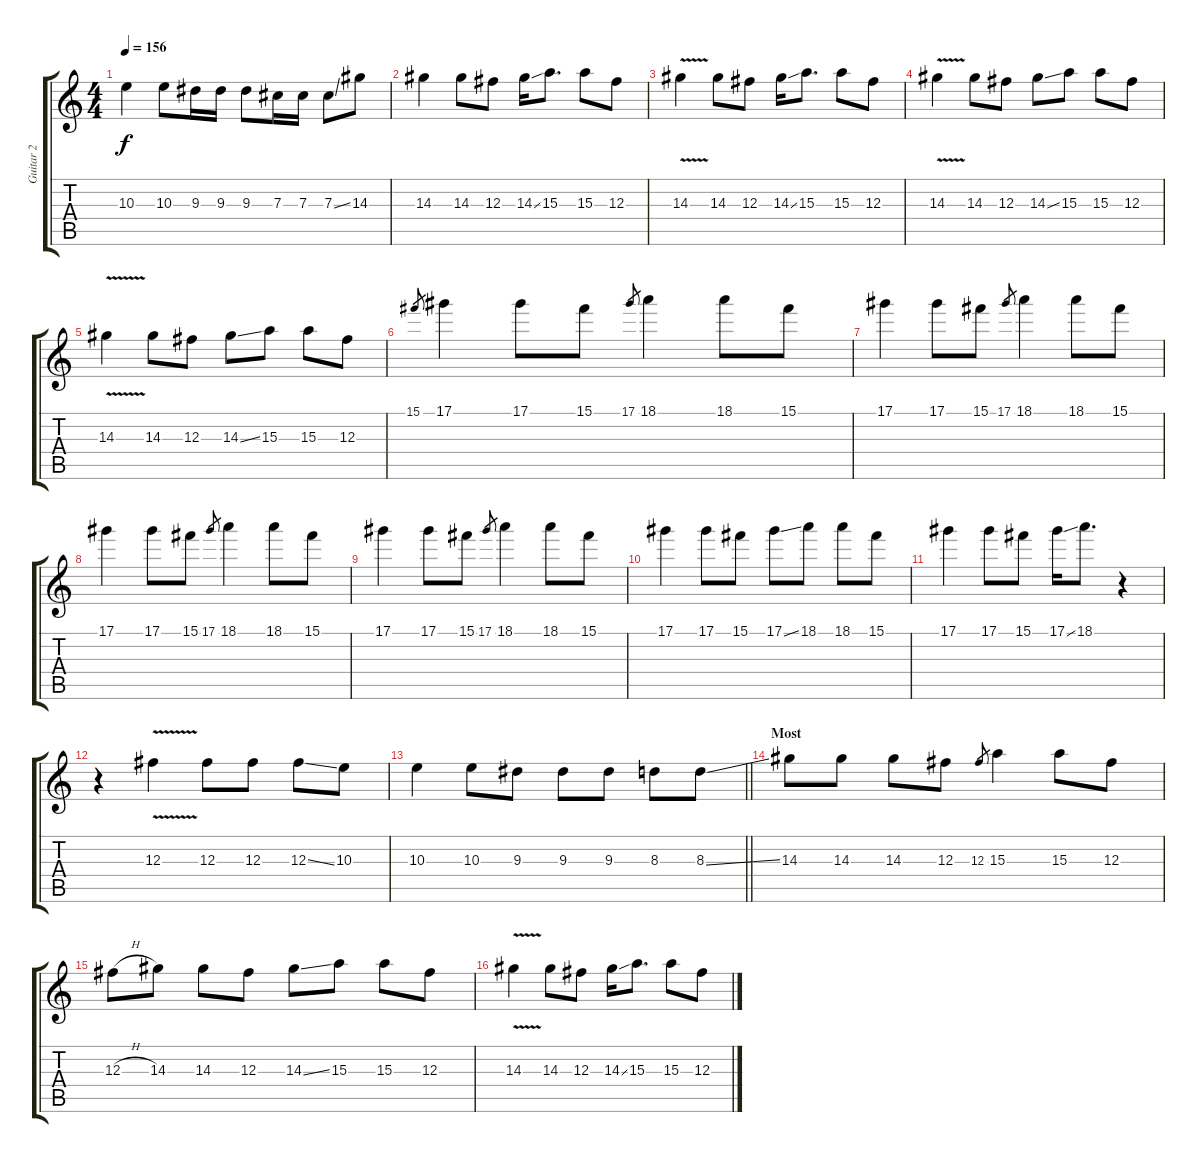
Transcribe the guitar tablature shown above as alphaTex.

\track ("Guitar 2" "Guitar 2") {instrument distortionguitar}
\staff {score tabs}
\tuning (Eb4 Bb3 Gb3 Db3 Ab2 Eb2) {hide}
\ts (4 4)
\tempo 156
\clef g2
\ks c
10.3.4{dy f} 10.3.8 9.3.16 9.3.16 9.3.8 7.3.16 7.3.16 7.3{ss}.8 14.3.8 |
14.3.4 14.3.8 12.3.8 14.3{ss}.16 15.3.8{d} 15.3.8 12.3.8 |
14.3{v}.4 14.3.8 12.3.8 14.3{ss}.16 15.3.8{d} 15.3.8 12.3.8 |
14.3{v}.4 14.3.8 12.3.8 14.3{ss}.8 15.3.8 15.3.8 12.3.8 |
14.3{v}.4 14.3.8 12.3.8 14.3{ss}.8 15.3.8 15.3.8 12.3.8 |
15.1.8{gr} 17.1.4 17.1.8 15.1.8 17.1.8{gr} 18.1.4 18.1.8 15.1.8 |
17.1.4 17.1.8 15.1.8 17.1.8{gr} 18.1.4 18.1.8 15.1.8 |
17.1.4 17.1.8 15.1.8 17.1.8{gr} 18.1.4 18.1.8 15.1.8 |
17.1.4 17.1.8 15.1.8 17.1.8{gr} 18.1.4 18.1.8 15.1.8 |
17.1.4 17.1.8 15.1.8 17.1{ss}.8 18.1.8 18.1.8 15.1.8 |
17.1.4 17.1.8 15.1.8 17.1{ss}.16 18.1.8{d} r.4 |
r.4 12.3{v}.4 12.3.8 12.3.8 12.3{ss}.8 10.3.8 |
\barLineRight lightlight
10.3.4 10.3.8 9.3.8 9.3.8 9.3.8 8.3.8 8.3{ss}.8 |
\section ("" "Most")
14.3.8 14.3.8 14.3.8 12.3.8 12.3.8{gr} 15.3.4 15.3.8 12.3.8 |
12.3{h}.8 14.3.8 14.3.8 12.3.8 14.3{ss}.8 15.3.8 15.3.8 12.3.8 |
14.3{v}.4 14.3.8 12.3.8 14.3{ss}.16 15.3.8{d} 15.3.8 12.3.8
